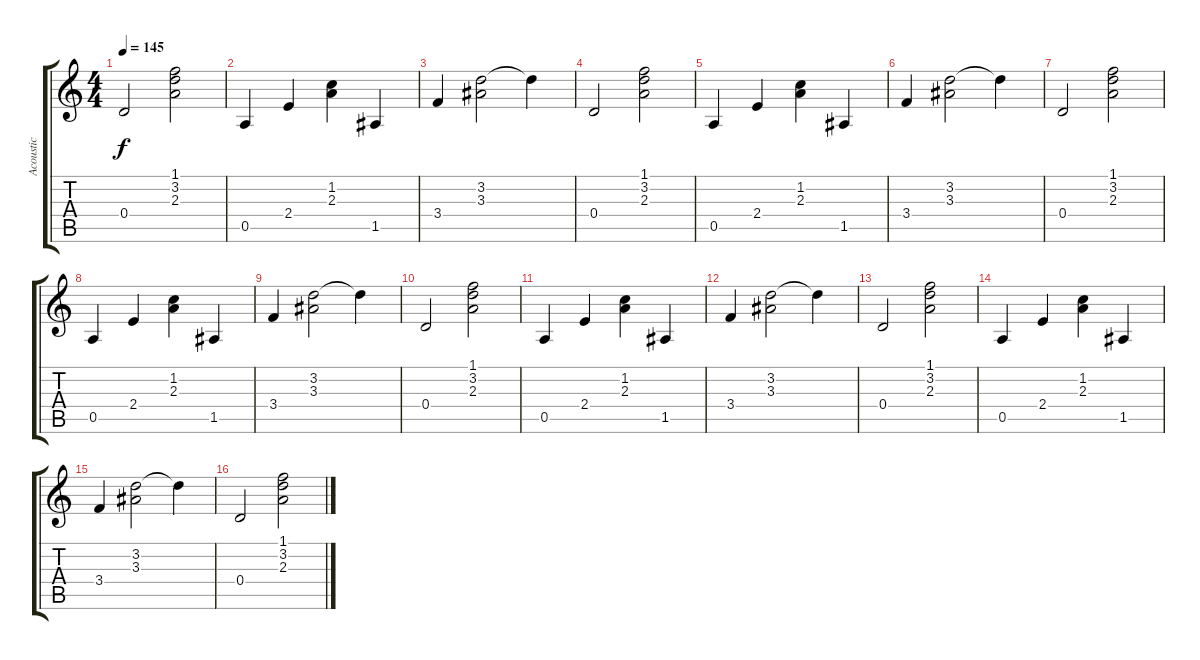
\track ("Acoustic" "Acoustic") {instrument acousticguitarsteel}
\staff {score tabs}
\tuning (E4 B3 G3 D3 A2 E2) {hide}
\ts (4 4)
\tempo 145
\clef g2
\ks c
0.4.2{dy f} (1.1 3.2 2.3).2 |
0.5.4 2.4.4 (1.2 2.3).4 1.5.4 |
3.4.4 (3.2 3.3).2 3.2{t}.4 |
0.4.2 (1.1 3.2 2.3).2 |
0.5.4 2.4.4 (1.2 2.3).4 1.5.4 |
3.4.4 (3.2 3.3).2 3.2{t}.4 |
0.4.2 (1.1 3.2 2.3).2 |
0.5.4 2.4.4 (1.2 2.3).4 1.5.4 |
3.4.4 (3.2 3.3).2 3.2{t}.4 |
0.4.2 (1.1 3.2 2.3).2 |
0.5.4 2.4.4 (1.2 2.3).4 1.5.4 |
3.4.4 (3.2 3.3).2 3.2{t}.4 |
0.4.2 (1.1 3.2 2.3).2 |
0.5.4 2.4.4 (1.2 2.3).4 1.5.4 |
3.4.4 (3.2 3.3).2 3.2{t}.4 |
0.4.2 (1.1 3.2 2.3).2
